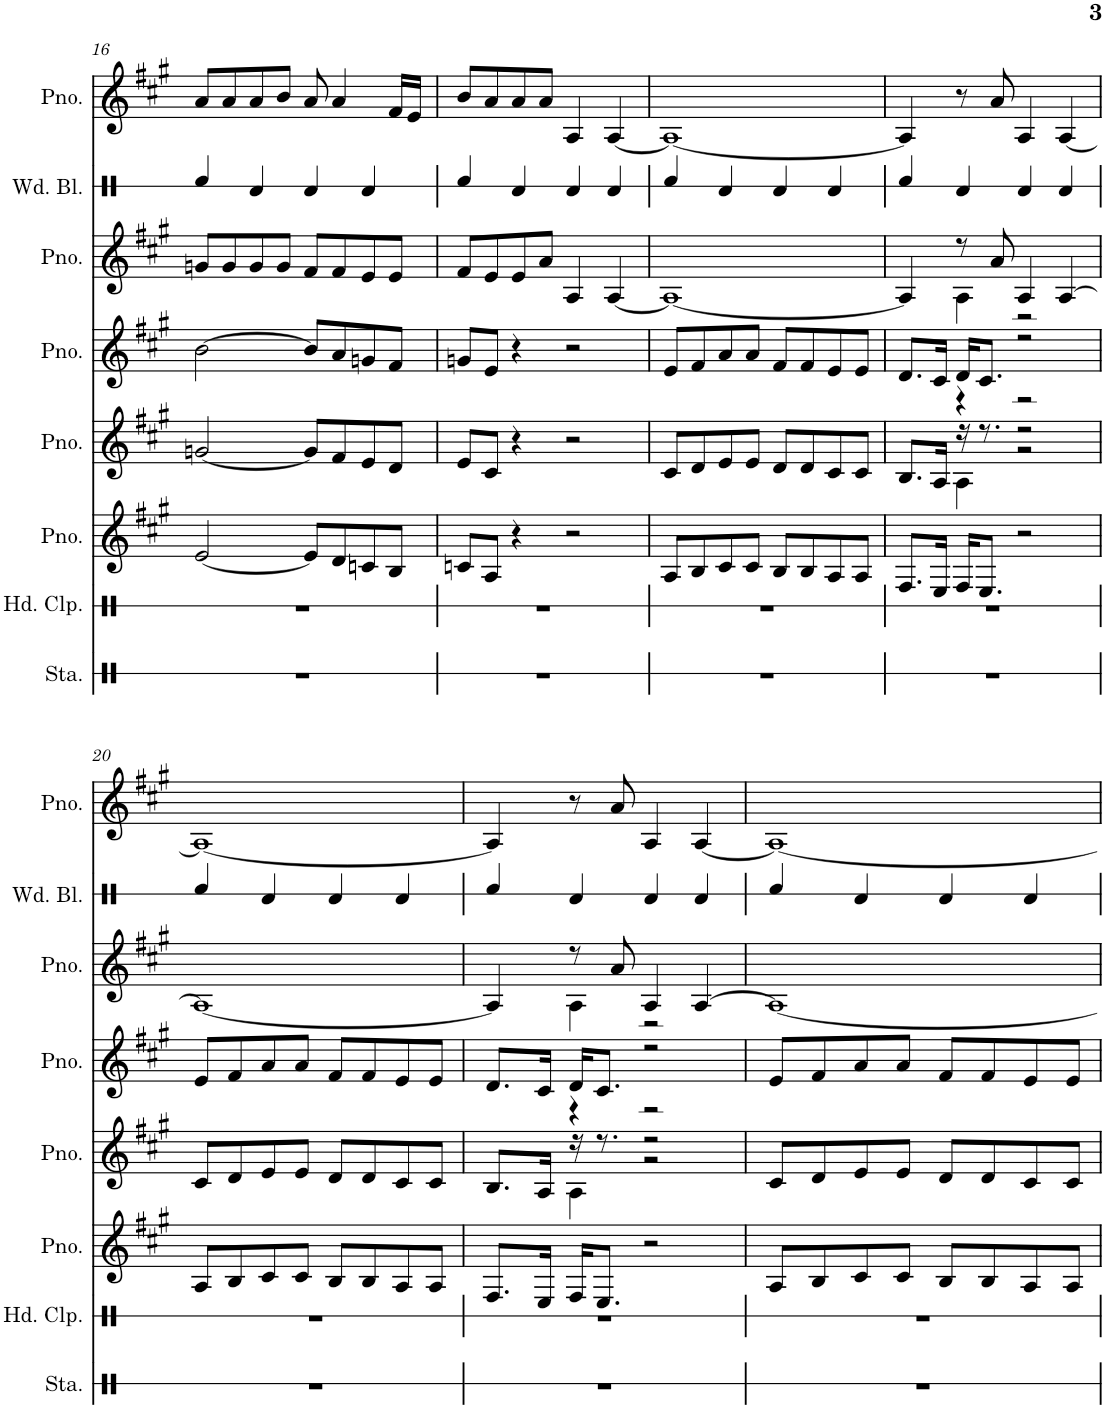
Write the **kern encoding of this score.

**kern	**kern	**kern	**kern	**kern	**kern	**kern	**kern
*part8	*part7	*part6	*part5	*part4	*part3	*part2	*part1
*staff8	*staff7	*staff6	*staff5	*staff4	*staff3	*staff2	*staff1
*I"Stamp	*I"Hand Clap	*I"Piano	*I"Piano	*I"Piano	*I"Piano	*I"Wood Blocks	*I"Piano
*I'Sta.	*I'Hd. Clp.	*I'Pno.	*I'Pno.	*I'Pno.	*I'Pno.	*I'Wd. Bl.	*I'Pno.
!!LO:PB:g=z
*clefX	*clefX	*clefG2	*clefG2	*clefG2	*clefG2	*clefX	*clefG2
*k[]	*k[]	*k[f#c#g#]	*k[f#c#g#]	*k[f#c#g#]	*k[f#c#g#]	*k[]	*k[f#c#g#]
*M4/4	*M4/4	*M4/4	*M4/4	*M4/4	*M4/4	*M4/4	*M4/4
=16	=16	=16	=16	=16	=16	=16	=16
1r	1r	[2e/	[2gn/	[2b\	8gn/L	4Rf/	8a/L
.	.	.	.	.	8g/	.	8a/
.	.	.	.	.	8g/	4Rd/	8a/
.	.	.	.	.	8g/J	.	8b/J
.	.	8e/L]	8g/L]	8b/L]	8f#/L	4Rd/	8a/
.	.	8d/	8f#/	8a/	8f#/	.	4a/
.	.	8cn/	8e/	8gn/	8e/	4Rd/	.
.	.	8B/J	8d/J	8f#/J	8e/J	.	16f#/LL
.	.	.	.	.	.	.	16e/JJ
=17	=17	=17	=17	=17	=17	=17	=17
1r	1r	8cn/L	8e/L	8gn/L	8f#/L	4Rf/	8b/L
.	.	8A/J	8c#/J	8e/J	8e/	.	8a/
.	.	4r	4r	4r	8e/	4Rd/	8a/
.	.	.	.	.	8a/J	.	8a/J
.	.	2r	2r	2r	4A/	4Rd/	4A/
.	.	.	.	.	[4A/	4Rd/	[4A/
=18	=18	=18	=18	=18	=18	=18	=18
1r	1r	8A/L	8c#/L	8e/L	1A_	4Rf/	1A_
.	.	8B/	8d/	8f#/	.	.	.
.	.	8c#/	8e/	8a/	.	4Rd/	.
.	.	8c#/J	8e/J	8a/J	.	.	.
.	.	8B/L	8d/L	8f#/L	.	4Rd/	.
.	.	8B/	8d/	8f#/	.	.	.
.	.	8A/	8c#/	8e/	.	4Rd/	.
.	.	8A/J	8c#/J	8e/J	.	.	.
=19	=19	=19	=19	=19	=19	=19	=19
*	*	*	*^	*^	*^	*	*
1r	1r	8.F#/L	8.B/L	4ryy	8.d/L	4ryy	4A/]	4ryy	4Rf/	4A/]
.	.	16E/Jk	16A/Jk	.	16c#/Jk	.	.	.	.	.
.	.	16F#/KL	16r	4A\	16d/KL	4r	8r	4A\	4Rd/	8r
.	.	8.E/J	8.r	.	8.c#/J	.	.	.	.	.
.	.	.	.	.	.	.	8a/	.	.	8a/
.	.	2r	2r	2r	2r	2r	4A/	2r	4Rd/	4A/
.	.	.	.	.	.	.	[4A/	.	4Rd/	[4A/
*	*	*	*v	*v	*	*	*v	*v	*	*
*	*	*	*	*v	*v	*	*	*
!!LO:LB:g=z
=20	=20	=20	=20	=20	=20	=20	=20
1r	1r	8A/L	8c#/L	8e/L	1A_	4Rf/	1A_
.	.	8B/	8d/	8f#/	.	.	.
.	.	8c#/	8e/	8a/	.	4Rd/	.
.	.	8c#/J	8e/J	8a/J	.	.	.
.	.	8B/L	8d/L	8f#/L	.	4Rd/	.
.	.	8B/	8d/	8f#/	.	.	.
.	.	8A/	8c#/	8e/	.	4Rd/	.
.	.	8A/J	8c#/J	8e/J	.	.	.
=21	=21	=21	=21	=21	=21	=21	=21
*	*	*	*^	*^	*^	*	*
1r	1r	8.F#/L	8.B/L	4ryy	8.d/L	4ryy	4A/]	4ryy	4Rf/	4A/]
.	.	16E/Jk	16A/Jk	.	16c#/Jk	.	.	.	.	.
.	.	16F#/KL	16r	4A\	16d/KL	4r	8r	4A\	4Rd/	8r
.	.	8.E/J	8.r	.	8.c#/J	.	.	.	.	.
.	.	.	.	.	.	.	8a/	.	.	8a/
.	.	2r	2r	2r	2r	2r	4A/	2r	4Rd/	4A/
.	.	.	.	.	.	.	[4A/	.	4Rd/	[4A/
*	*	*	*v	*v	*	*	*v	*v	*	*
*	*	*	*	*v	*v	*	*	*
=22	=22	=22	=22	=22	=22	=22	=22
1r	1r	8A/L	8c#/L	8e/L	1A_	4Rf/	1A_
.	.	8B/	8d/	8f#/	.	.	.
.	.	8c#/	8e/	8a/	.	4Rd/	.
.	.	8c#/J	8e/J	8a/J	.	.	.
.	.	8B/L	8d/L	8f#/L	.	4Rd/	.
.	.	8B/	8d/	8f#/	.	.	.
.	.	8A/	8c#/	8e/	.	4Rd/	.
.	.	8A/J	8c#/J	8e/J	.	.	.
=	=	=	=	=	=	=	=
*-	*-	*-	*-	*-	*-	*-	*-
